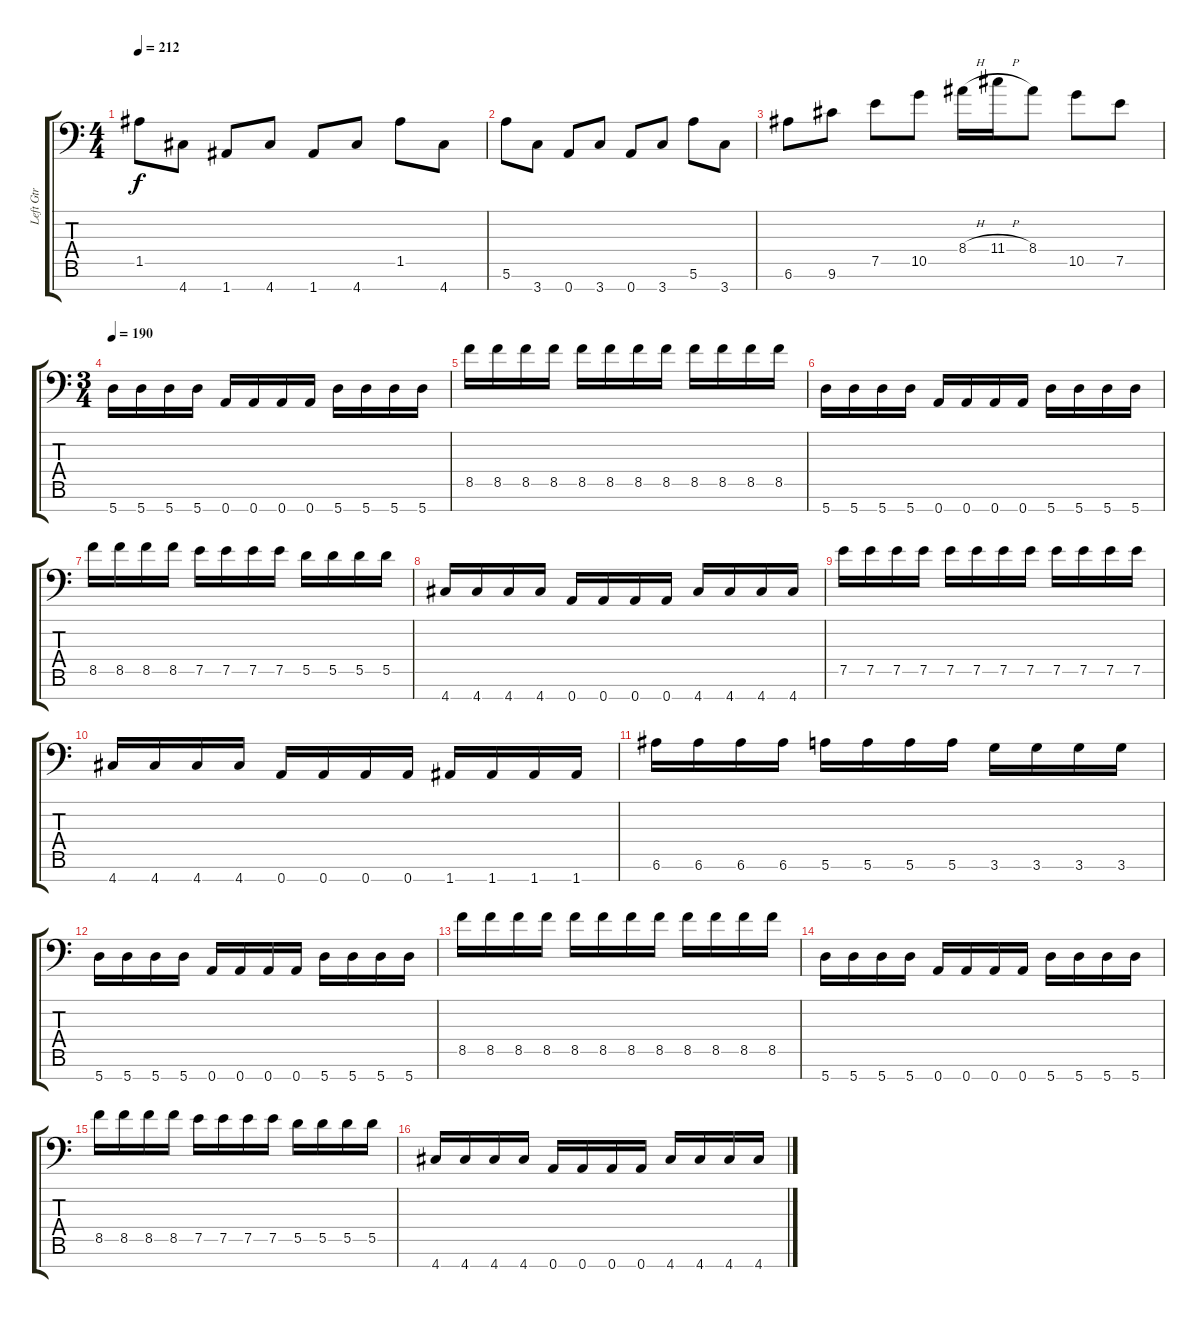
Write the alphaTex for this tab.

\track ("Left Gtr" "Left Gtr") {instrument distortionguitar}
\staff {score tabs}
\tuning (E4 B3 G3 D3 A2 E2 A1) {hide}
\ts (4 4)
\tempo 212
\clef f4
\ks c
1.5.8{dy f} 4.7.8 1.7.8 4.7.8 1.7.8 4.7.8 1.5.8 4.7.8 |
5.6.8 3.7.8 0.7.8 3.7.8 0.7.8 3.7.8 5.6.8 3.7.8 |
6.6.8 9.6.8 7.5.8 10.5.8 8.4{h}.16 11.4{h}.16 8.4.8 10.5.8 7.5.8 |
\ts (3 4)
\tempo 190
5.7.16 5.7.16 5.7.16 5.7.16 0.7.16 0.7.16 0.7.16 0.7.16 5.7.16 5.7.16 5.7.16 5.7.16 |
8.5.16 8.5.16 8.5.16 8.5.16 8.5.16 8.5.16 8.5.16 8.5.16 8.5.16 8.5.16 8.5.16 8.5.16 |
5.7.16 5.7.16 5.7.16 5.7.16 0.7.16 0.7.16 0.7.16 0.7.16 5.7.16 5.7.16 5.7.16 5.7.16 |
8.5.16 8.5.16 8.5.16 8.5.16 7.5.16 7.5.16 7.5.16 7.5.16 5.5.16 5.5.16 5.5.16 5.5.16 |
4.7.16 4.7.16 4.7.16 4.7.16 0.7.16 0.7.16 0.7.16 0.7.16 4.7.16 4.7.16 4.7.16 4.7.16 |
7.5.16 7.5.16 7.5.16 7.5.16 7.5.16 7.5.16 7.5.16 7.5.16 7.5.16 7.5.16 7.5.16 7.5.16 |
4.7.16 4.7.16 4.7.16 4.7.16 0.7.16 0.7.16 0.7.16 0.7.16 1.7.16 1.7.16 1.7.16 1.7.16 |
6.6.16 6.6.16 6.6.16 6.6.16 5.6.16 5.6.16 5.6.16 5.6.16 3.6.16 3.6.16 3.6.16 3.6.16 |
5.7.16 5.7.16 5.7.16 5.7.16 0.7.16 0.7.16 0.7.16 0.7.16 5.7.16 5.7.16 5.7.16 5.7.16 |
8.5.16 8.5.16 8.5.16 8.5.16 8.5.16 8.5.16 8.5.16 8.5.16 8.5.16 8.5.16 8.5.16 8.5.16 |
5.7.16 5.7.16 5.7.16 5.7.16 0.7.16 0.7.16 0.7.16 0.7.16 5.7.16 5.7.16 5.7.16 5.7.16 |
8.5.16 8.5.16 8.5.16 8.5.16 7.5.16 7.5.16 7.5.16 7.5.16 5.5.16 5.5.16 5.5.16 5.5.16 |
4.7.16 4.7.16 4.7.16 4.7.16 0.7.16 0.7.16 0.7.16 0.7.16 4.7.16 4.7.16 4.7.16 4.7.16
